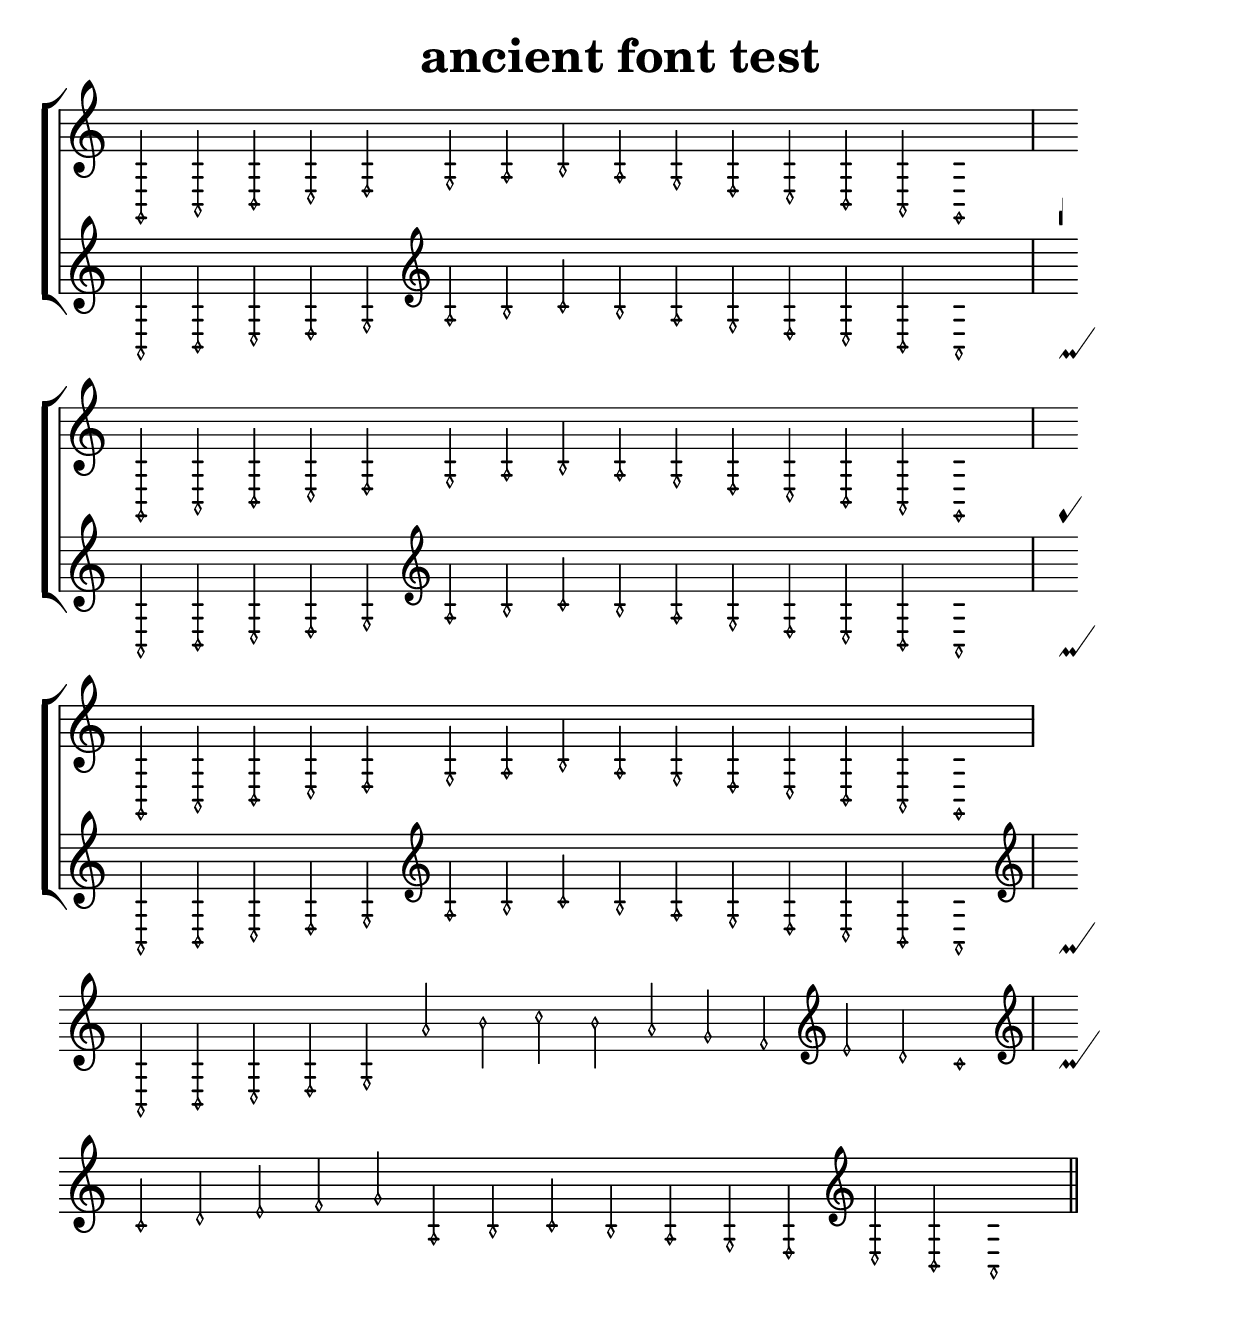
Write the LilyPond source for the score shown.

\version "1.3.146"
\header {
texidoc="setting staff symbol properties the normal way is broken"
    title	= "ancient font test"
    date	= "2000"
}



\include "paper26.ly"

global =  \notes {
    \property Score.timing = ##f
%   \property Staff.TimeSignature \override #'style = #'old
}

upperVoice =  \context Staff = upperVoice <
    \global
    \property Staff.StaffSymbol \override #'line-count = #4
    \notes \transpose c' {
	\property Voice.NoteHead \override #'style = #'mensural
	\property Voice.Stem \override #'stem-centered = ##t
	\property Staff.Custos \override #'style = #'vaticana
	\clef "vaticana_fa2"
	c2 d e f g

%	\property Staff.clefGlyph = #"clefs-vaticana_do"
%	\property Staff.clefPosition = #1
%	\property Staff.clefOctavation = #0 
	\clef "vaticana_do2"

	a b c'
	b a g f
	\clef "vaticana_fa1"
	e d c1 \bar "|"

	\property Staff.Custos \override #'style = #'medicaea
	\clef "medicaea_fa2"
	c2 d e f g
	\clef "medicaea_do2"
	a b c'
	b a g f
	\clef "medicaea_fa1"
	e d c1 \bar "|"

	\property Staff.Custos \override #'style = #'hufnagel
	\clef "hufnagel_fa2"
	c2 d e f g
	\clef "hufnagel_do2"
	a b c'
	b a g f
	\clef "hufnagel_fa1"
	e d c1 \bar "||"
    }
>

lowerVoice =  \context Staff = lowerNotes <
    \global
    \property Staff.StaffSymbol \override #'line-count = #5
    \notes \transpose c' {
        \property Voice.NoteHead \override #'style = #'mensural
	\property Voice.Stem \override #'stem-centered = ##t
	\property Staff.Custos \override #'style = #'mensural
	\clef "mensural1_c2"
	c2 d e f g
        \property Staff.forceClef = ##t
	\clef "mensural1_c2"
	a b c'
	b a g f
	\clef "mensural2_c2"
	e d c1 \bar "|"

	\clef "mensural2_c2"
	c2 d e f g
        \property Staff.forceClef = ##t
	\clef "mensural3_c2"
	a b c'
	b a g f
	\clef "mensural3_c2"
	e d c1 \bar "|"

	\clef "mensural1_f"
	c2 d e f g
        \property Staff.forceClef = ##t
	\clef "mensural1_f"
	a b c'
	b a g f
	\clef "mensural2_f"
	e d c1 \bar "|"

        \property Staff.forceClef = ##t
	\clef "mensural2_f"
	c2 d e f g
	\clef "mensural_g"
	a' b' c''
	b' a' g' f'
        \property Staff.forceClef = ##t
	\clef "mensural_g"
	e' d' c'1 \bar "|"

        \property Staff.forceClef = ##t
	\clef "mensural_g"
	c'2 d' e' f' g'
	\clef "hufnagel_do_fa"
	a b c'
	b a g f
        \property Staff.forceClef = ##t
	\clef "hufnagel_do_fa"
	e d c1 \bar "||"
    }
>

\score {
    \context ChoirStaff <
	\upperVoice
	\lowerVoice
    >
    \paper {
%	\paperTwentysix
	linewidth = 17.25\cm
	textheight = 26.0\cm
	indent = 0.0
	\translator {
	    \StaffContext
	    \consists Custos_engraver
%	    Custos \override #'style = #'mensural
	    \remove Time_signature_engraver
%	    StaffSymbol \override #'line-count = #4
	}
    }
}

